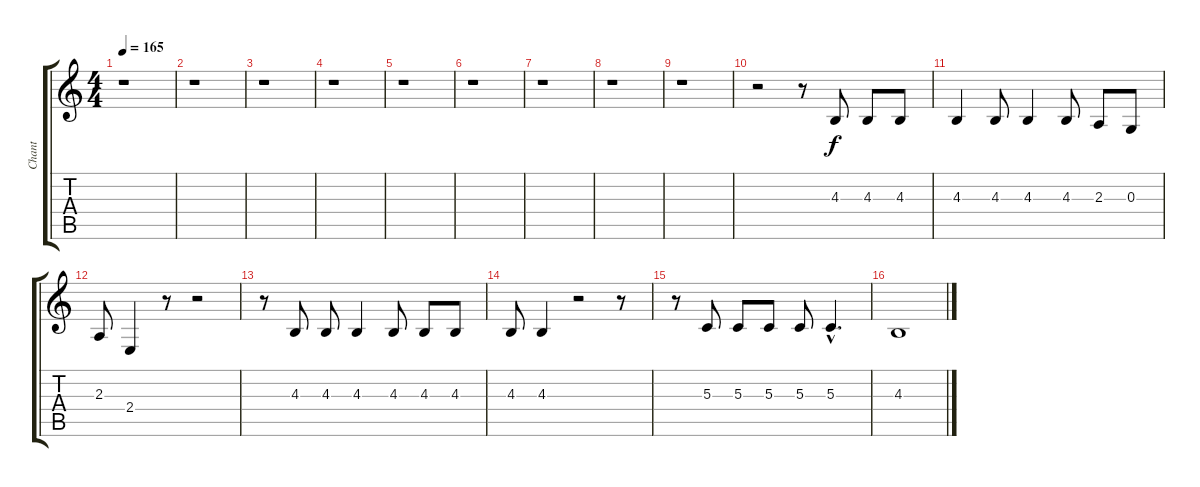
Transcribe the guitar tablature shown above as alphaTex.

\track ("Chant" "Chant") {instrument lead2sawtooth}
\staff {score tabs}
\tuning (E4 B3 G3 D3 A2 E2) {hide}
\ts (4 4)
\tempo 165
\clef g2
\ks c
r.1{dy f instrument lead2sawtooth} |
r.1 |
r.1 |
r.1 |
r.1 |
r.1 |
r.1 |
r.1 |
r.1 |
r.2 r.8 4.3.8 4.3.8 4.3.8 |
4.3.4 4.3.8 4.3.4 4.3.8 2.3.8 0.3.8 |
2.3.8 2.4.4 r.8 r.2 |
r.8 4.3.8 4.3.8 4.3.4 4.3.8 4.3.8 4.3.8 |
4.3.8 4.3.4 r.2 r.8 |
r.8 5.3.8 5.3.8 5.3.8 5.3.8 5.3{hac}.4{d} |
4.3.1
